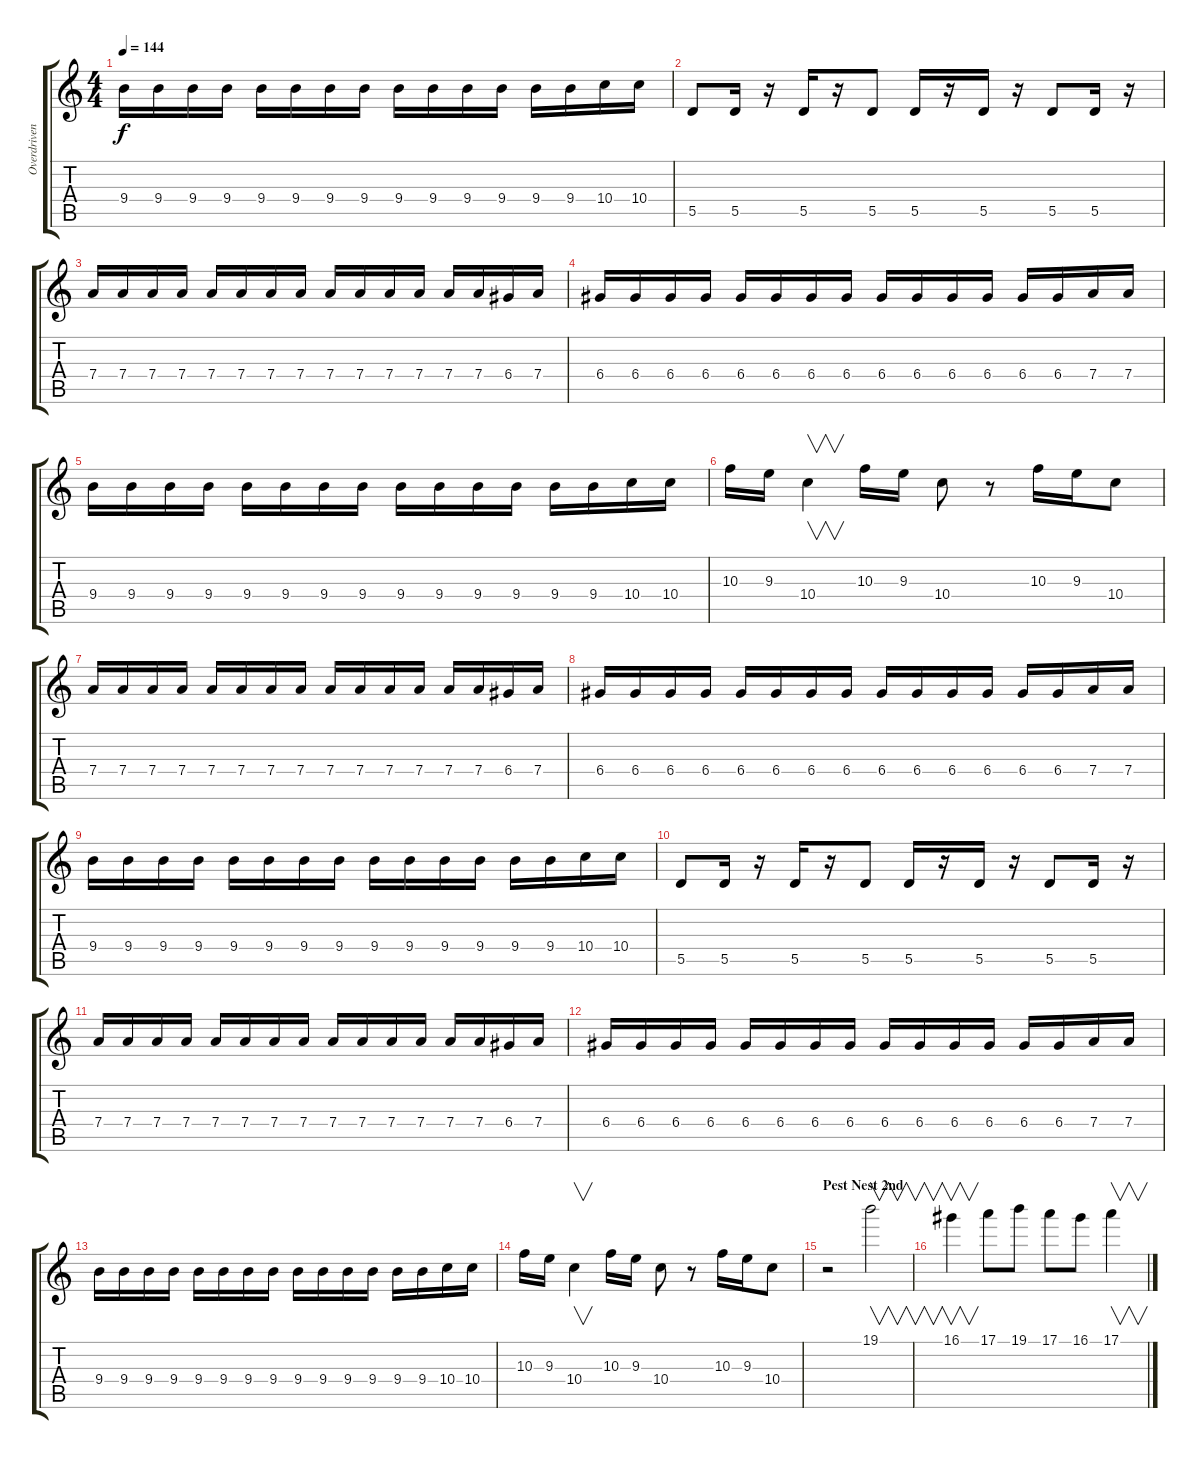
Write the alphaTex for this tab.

\track ("Overdriven Guitar" "Overdriven") {instrument overdrivenguitar}
\staff {score tabs}
\tuning (E4 B3 G3 D3 A2 E2) {hide}
\ts (4 4)
\tempo 144
\clef g2
\ks c
9.4.16{dy f} 9.4.16 9.4.16 9.4.16 9.4.16 9.4.16 9.4.16 9.4.16 9.4.16 9.4.16 9.4.16 9.4.16 9.4.16 9.4.16 10.4.16 10.4.16 |
5.5.8 5.5.16 r.16 5.5.16 r.16 5.5.8 5.5.16 r.16 5.5.16 r.16 5.5.8 5.5.16 r.16 |
7.4.16 7.4.16 7.4.16 7.4.16 7.4.16 7.4.16 7.4.16 7.4.16 7.4.16 7.4.16 7.4.16 7.4.16 7.4.16 7.4.16 6.4.16 7.4.16 |
6.4.16 6.4.16 6.4.16 6.4.16 6.4.16 6.4.16 6.4.16 6.4.16 6.4.16 6.4.16 6.4.16 6.4.16 6.4.16 6.4.16 7.4.16 7.4.16 |
9.4.16 9.4.16 9.4.16 9.4.16 9.4.16 9.4.16 9.4.16 9.4.16 9.4.16 9.4.16 9.4.16 9.4.16 9.4.16 9.4.16 10.4.16 10.4.16 |
10.3.16 9.3.16 10.4.4{v} 10.3.16 9.3.16 10.4.8 r.8 10.3.16 9.3.16 10.4.8 |
7.4.16 7.4.16 7.4.16 7.4.16 7.4.16 7.4.16 7.4.16 7.4.16 7.4.16 7.4.16 7.4.16 7.4.16 7.4.16 7.4.16 6.4.16 7.4.16 |
6.4.16 6.4.16 6.4.16 6.4.16 6.4.16 6.4.16 6.4.16 6.4.16 6.4.16 6.4.16 6.4.16 6.4.16 6.4.16 6.4.16 7.4.16 7.4.16 |
9.4.16 9.4.16 9.4.16 9.4.16 9.4.16 9.4.16 9.4.16 9.4.16 9.4.16 9.4.16 9.4.16 9.4.16 9.4.16 9.4.16 10.4.16 10.4.16 |
5.5.8 5.5.16 r.16 5.5.16 r.16 5.5.8 5.5.16 r.16 5.5.16 r.16 5.5.8 5.5.16 r.16 |
7.4.16 7.4.16 7.4.16 7.4.16 7.4.16 7.4.16 7.4.16 7.4.16 7.4.16 7.4.16 7.4.16 7.4.16 7.4.16 7.4.16 6.4.16 7.4.16 |
6.4.16 6.4.16 6.4.16 6.4.16 6.4.16 6.4.16 6.4.16 6.4.16 6.4.16 6.4.16 6.4.16 6.4.16 6.4.16 6.4.16 7.4.16 7.4.16 |
9.4.16 9.4.16 9.4.16 9.4.16 9.4.16 9.4.16 9.4.16 9.4.16 9.4.16 9.4.16 9.4.16 9.4.16 9.4.16 9.4.16 10.4.16 10.4.16 |
10.3.16 9.3.16 10.4.4{v} 10.3.16 9.3.16 10.4.8 r.8 10.3.16 9.3.16 10.4.8 |
\section ("" "Pest Nest 2nd")
r.2 19.1.2{v} |
16.1.4{v} 17.1.8 19.1.8 17.1.8 16.1.8 17.1.4{v}
